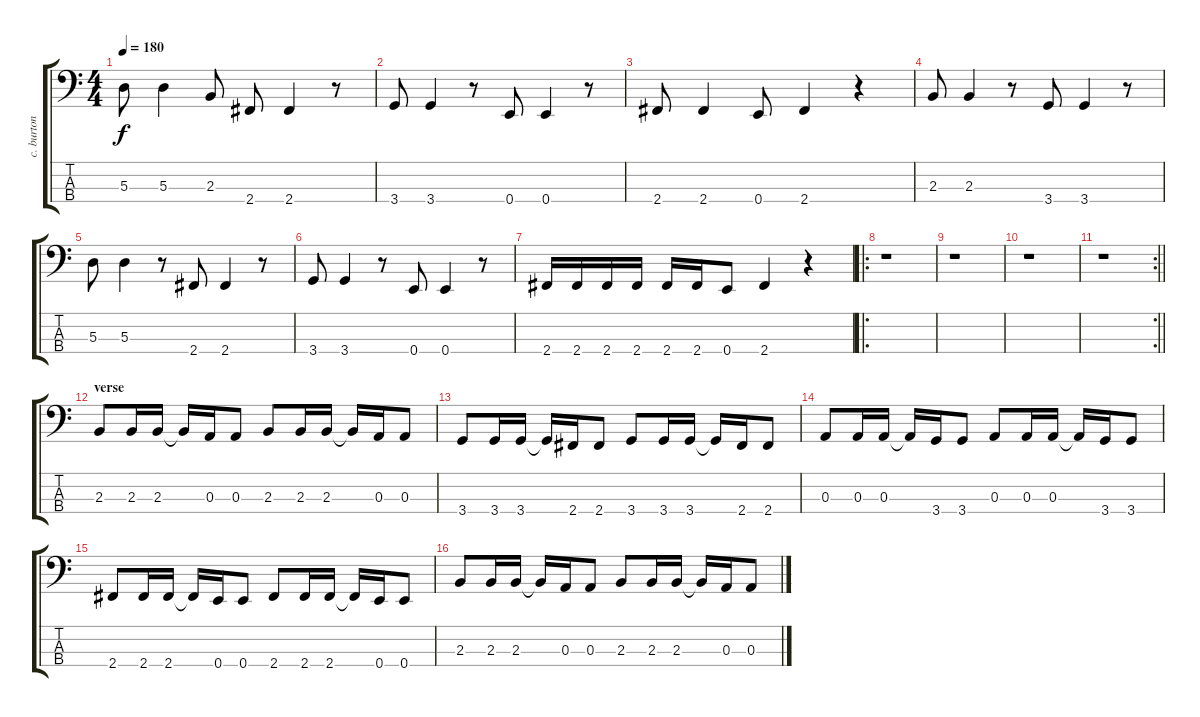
\track ("c. burton - bass " "c. burton ") {instrument electricbassfinger}
\staff {score tabs}
\tuning (G2 D2 A1 E1) {hide}
\ts (4 4)
\tempo 180
\clef f4
\ks c
5.3.8{dy f} 5.3.4 2.3.8 2.4.8 2.4.4 r.8 |
3.4.8 3.4.4 r.8 0.4.8 0.4.4 r.8 |
2.4.8 2.4.4 0.4.8 2.4.4 r.4 |
2.3.8 2.3.4 r.8 3.4.8 3.4.4 r.8 |
5.3.8 5.3.4 r.8 2.4.8 2.4.4 r.8 |
3.4.8 3.4.4 r.8 0.4.8 0.4.4 r.8 |
2.4.16 2.4.16 2.4.16 2.4.16 2.4.16 2.4.16 0.4.8 2.4.4 r.4 |
\ro
r.1 |
r.1 |
r.1 |
\rc 2
\barLineRight lightlight
r.1 |
\section ("" "verse")
2.3.8 2.3.16 2.3.16 2.3{t}.16 0.3.16 0.3.8 2.3.8 2.3.16 2.3.16 2.3{t}.16 0.3.16 0.3.8 |
3.4.8 3.4.16 3.4.16 3.4{t}.16 2.4.16 2.4.8 3.4.8 3.4.16 3.4.16 3.4{t}.16 2.4.16 2.4.8 |
0.3.8 0.3.16 0.3.16 0.3{t}.16 3.4.16 3.4.8 0.3.8 0.3.16 0.3.16 0.3{t}.16 3.4.16 3.4.8 |
2.4.8 2.4.16 2.4.16 2.4{t}.16 0.4.16 0.4.8 2.4.8 2.4.16 2.4.16 2.4{t}.16 0.4.16 0.4.8 |
2.3.8 2.3.16 2.3.16 2.3{t}.16 0.3.16 0.3.8 2.3.8 2.3.16 2.3.16 2.3{t}.16 0.3.16 0.3.8
